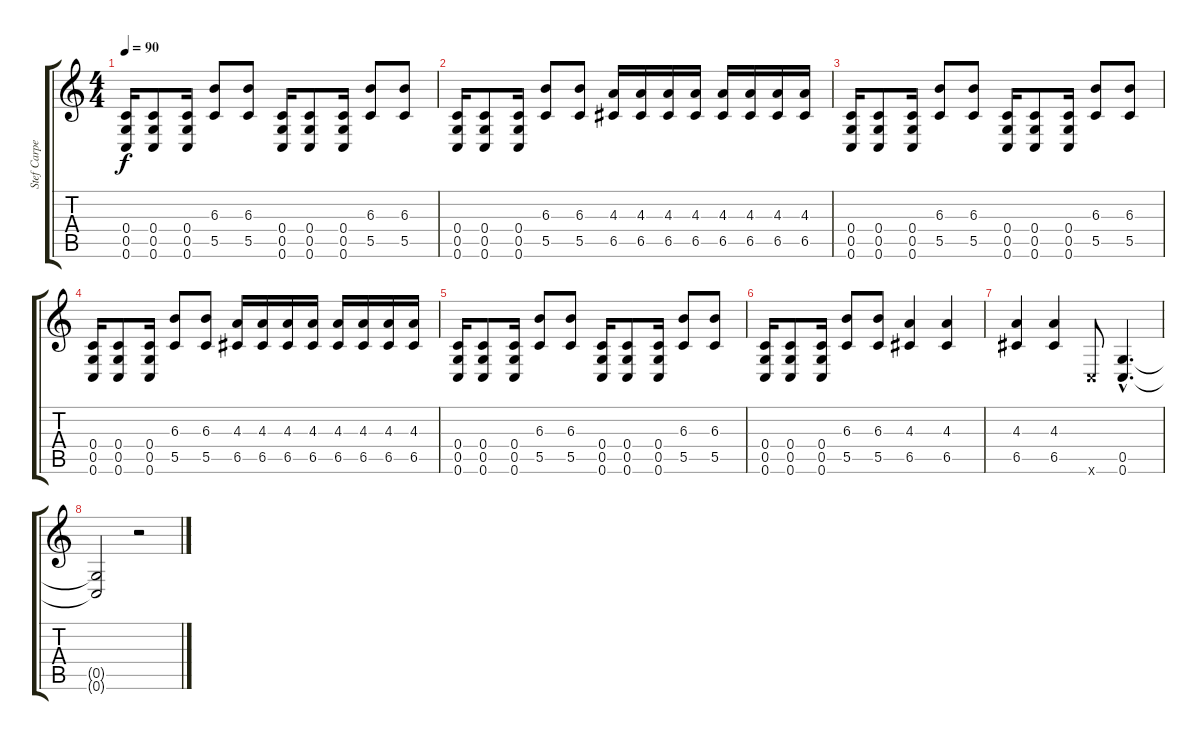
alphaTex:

\track ("Stef Carpenter - Guitar" "Stef Carpe") {instrument overdrivenguitar}
\staff {score tabs}
\tuning (D4 A3 F3 C3 G2 C2) {hide}
\ts (4 4)
\tempo 90
\clef g2
\ks c
(0.4 0.5 0.6).16{dy f volume 16 instrument distortionguitar} (0.4 0.5 0.6).8{volume 16 instrument distortionguitar} (0.4 0.5 0.6).16 (6.3 5.5).8 (6.3 5.5).8 (0.4 0.5 0.6).16 (0.4 0.5 0.6).8 (0.4 0.5 0.6).16 (6.3 5.5).8 (6.3 5.5).8 |
(0.4 0.5 0.6).16{instrument distortionguitar} (0.4 0.5 0.6).8{instrument distortionguitar} (0.4 0.5 0.6).16 (6.3 5.5).8 (6.3 5.5).8 (4.3 6.5).16 (4.3 6.5).16 (4.3 6.5).16 (4.3 6.5).16 (4.3 6.5).16 (4.3 6.5).16 (4.3 6.5).16 (4.3 6.5).16 |
(0.4 0.5 0.6).16{volume 16 instrument distortionguitar} (0.4 0.5 0.6).8{volume 16 instrument distortionguitar} (0.4 0.5 0.6).16 (6.3 5.5).8 (6.3 5.5).8 (0.4 0.5 0.6).16 (0.4 0.5 0.6).8 (0.4 0.5 0.6).16 (6.3 5.5).8 (6.3 5.5).8 |
(0.4 0.5 0.6).16{instrument distortionguitar} (0.4 0.5 0.6).8{instrument distortionguitar} (0.4 0.5 0.6).16 (6.3 5.5).8 (6.3 5.5).8 (4.3 6.5).16 (4.3 6.5).16 (4.3 6.5).16 (4.3 6.5).16 (4.3 6.5).16 (4.3 6.5).16 (4.3 6.5).16 (4.3 6.5).16 |
(0.4 0.5 0.6).16{volume 16 instrument distortionguitar} (0.4 0.5 0.6).8{volume 16 instrument distortionguitar} (0.4 0.5 0.6).16 (6.3 5.5).8 (6.3 5.5).8 (0.4 0.5 0.6).16 (0.4 0.5 0.6).8 (0.4 0.5 0.6).16 (6.3 5.5).8 (6.3 5.5).8 |
(0.4 0.5 0.6).16{instrument distortionguitar} (0.4 0.5 0.6).8{instrument distortionguitar} (0.4 0.5 0.6).16 (6.3 5.5).8 (6.3 5.5).8 (4.3 6.5).4{volume 11 balance 15} (4.3 6.5).4{volume 14 balance 5} |
(4.3 6.5).4{volume 8 balance 11} (4.3 6.5).4{volume 15 balance 7} 0.6{x}.8 (0.5{hac} 0.6{hac}).4{d volume 4} |
(0.5{t} 0.6{t}).2 r.2
